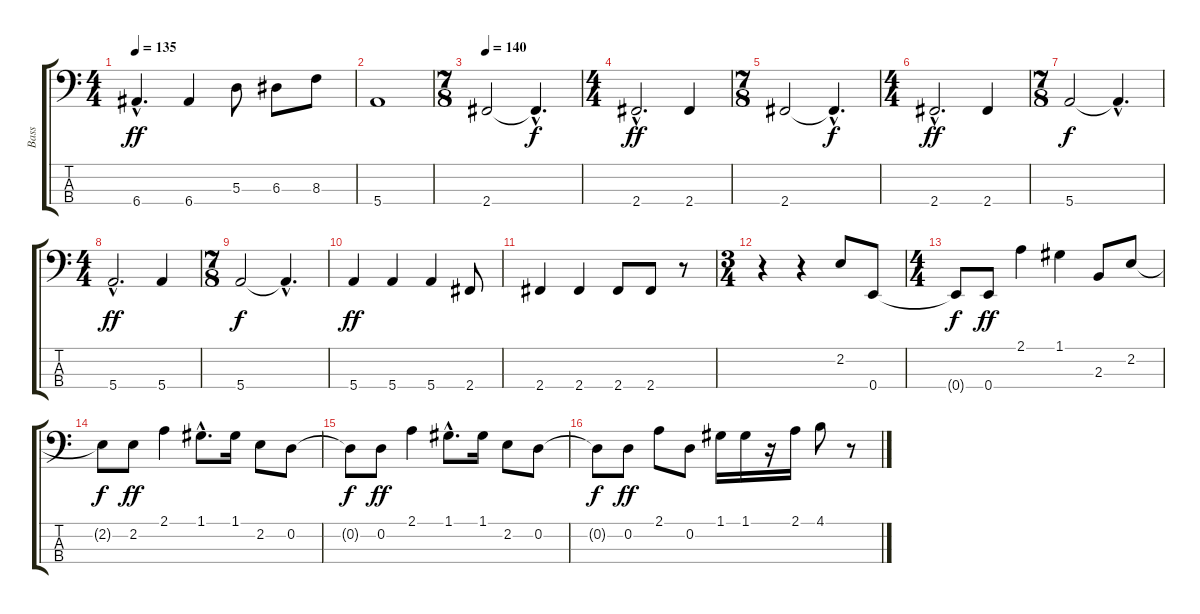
\track ("Bass" "Bass") {instrument electricbasspick}
\staff {score tabs}
\tuning (G2 D2 A1 E1) {hide}
\ts (4 4)
\tempo 135
\clef f4
\ks c
6.4{hac}.4{d dy ff} 6.4.4 5.3.8 6.3.8 8.3.8 |
5.4.1 |
\ts (7 8)
\tempo 140
2.4.2 2.4{hac t}.4{d dy f} |
\ts (4 4)
2.4{hac}.2{d dy ff} 2.4.4 |
\ts (7 8)
2.4.2 2.4{hac t}.4{d dy f} |
\ts (4 4)
2.4{hac}.2{d dy ff} 2.4.4 |
\ts (7 8)
5.4.2{dy f} 5.4{hac t}.4{d} |
\ts (4 4)
5.4{hac}.2{d dy ff} 5.4.4 |
\ts (7 8)
5.4.2{dy f} 5.4{hac t}.4{d} |
5.4.4{dy ff} 5.4.4 5.4.4 2.4.8 |
2.4.4 2.4.4 2.4.8 2.4.8 r.8 |
\ts (3 4)
r.4 r.4 2.2.8 0.4.8 |
\ts (4 4)
0.4{t}.8{dy f} 0.4.8{dy ff} 2.1.4 1.1.4 2.3.8 2.2.8 |
2.2{t}.8{dy f} 2.2.8{dy ff} 2.1.4 1.1{hac}.8{d} 1.1.16 2.2.8 0.2.8 |
0.2{t}.8{dy f} 0.2.8{dy ff} 2.1.4 1.1{hac}.8{d} 1.1.16 2.2.8 0.2.8 |
0.2{t}.8{dy f} 0.2.8{dy ff} 2.1.8 0.2.8 1.1.16 1.1.16 r.16 2.1.16 4.1.8 r.8
